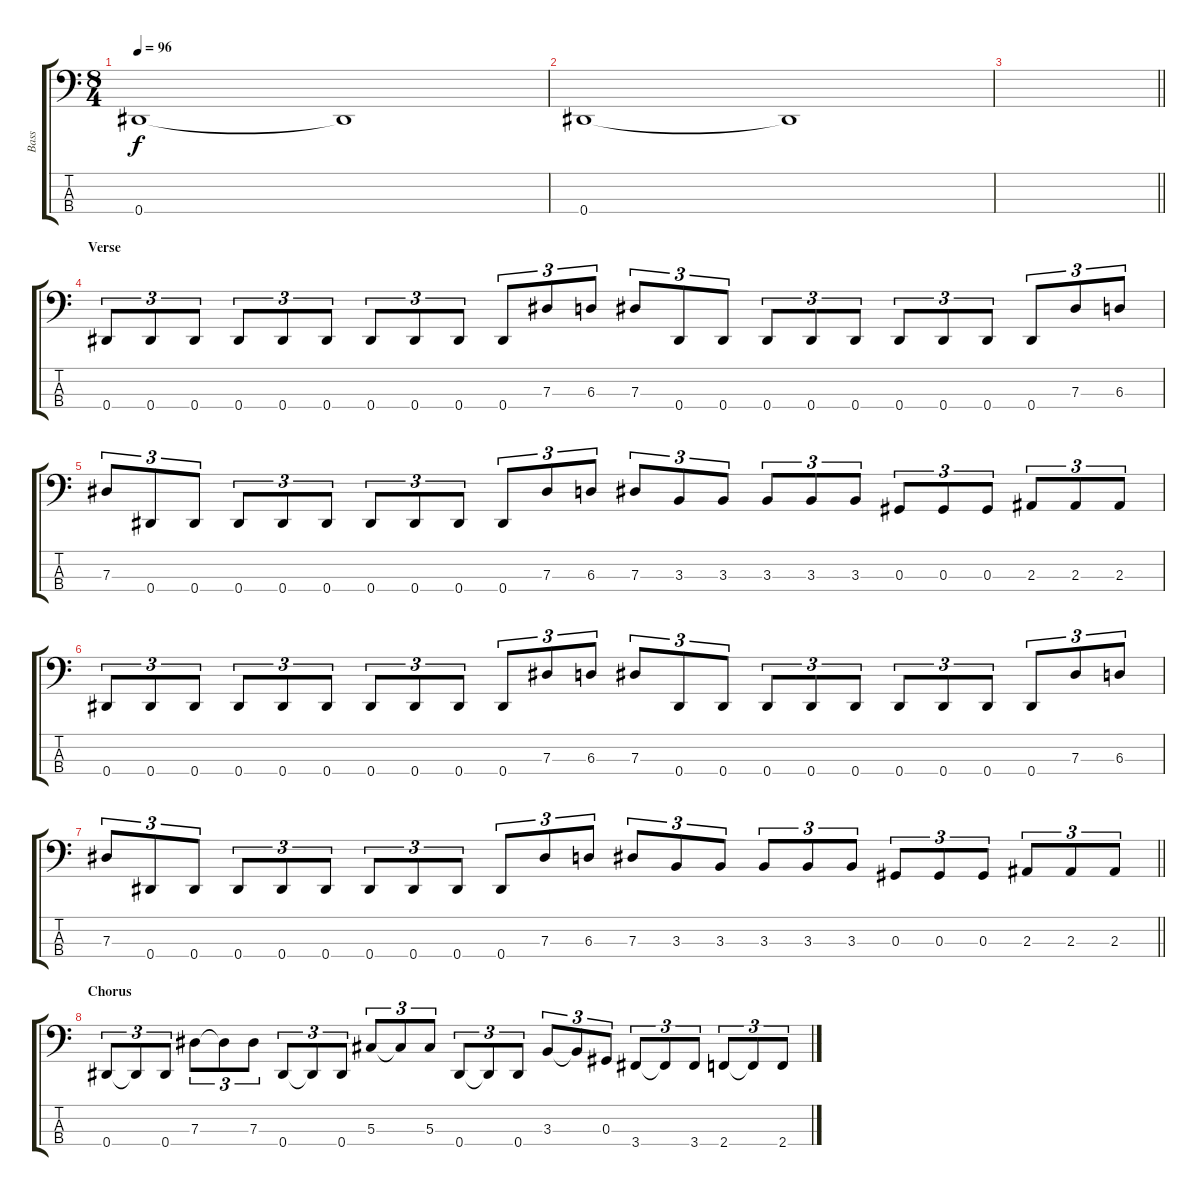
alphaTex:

\track ("Bass" "Bass") {instrument electricbassfinger}
\staff {score tabs}
\tuning (Gb2 Db2 Ab1 Eb1) {hide}
\ts (8 4)
\tempo 96
\clef f4
\ks c
0.4.1{dy f} 0.4{t}.1 |
0.4.1 0.4{t}.1 |
\barLineRight lightlight
|
\section ("" "Verse")
0.4.8{tu (3 2)} 0.4.8{tu (3 2)} 0.4.8{tu (3 2)} 0.4.8{tu (3 2)} 0.4.8{tu (3 2)} 0.4.8{tu (3 2)} 0.4.8{tu (3 2)} 0.4.8{tu (3 2)} 0.4.8{tu (3 2)} 0.4.8{tu (3 2)} 7.3.8{tu (3 2)} 6.3.8{tu (3 2)} 7.3.8{tu (3 2)} 0.4.8{tu (3 2)} 0.4.8{tu (3 2)} 0.4.8{tu (3 2)} 0.4.8{tu (3 2)} 0.4.8{tu (3 2)} 0.4.8{tu (3 2)} 0.4.8{tu (3 2)} 0.4.8{tu (3 2)} 0.4.8{tu (3 2)} 7.3.8{tu (3 2)} 6.3.8{tu (3 2)} |
7.3.8{tu (3 2)} 0.4.8{tu (3 2)} 0.4.8{tu (3 2)} 0.4.8{tu (3 2)} 0.4.8{tu (3 2)} 0.4.8{tu (3 2)} 0.4.8{tu (3 2)} 0.4.8{tu (3 2)} 0.4.8{tu (3 2)} 0.4.8{tu (3 2)} 7.3.8{tu (3 2)} 6.3.8{tu (3 2)} 7.3.8{tu (3 2)} 3.3.8{tu (3 2)} 3.3.8{tu (3 2)} 3.3.8{tu (3 2)} 3.3.8{tu (3 2)} 3.3.8{tu (3 2)} 0.3.8{tu (3 2)} 0.3.8{tu (3 2)} 0.3.8{tu (3 2)} 2.3.8{tu (3 2)} 2.3.8{tu (3 2)} 2.3.8{tu (3 2)} |
0.4.8{tu (3 2)} 0.4.8{tu (3 2)} 0.4.8{tu (3 2)} 0.4.8{tu (3 2)} 0.4.8{tu (3 2)} 0.4.8{tu (3 2)} 0.4.8{tu (3 2)} 0.4.8{tu (3 2)} 0.4.8{tu (3 2)} 0.4.8{tu (3 2)} 7.3.8{tu (3 2)} 6.3.8{tu (3 2)} 7.3.8{tu (3 2)} 0.4.8{tu (3 2)} 0.4.8{tu (3 2)} 0.4.8{tu (3 2)} 0.4.8{tu (3 2)} 0.4.8{tu (3 2)} 0.4.8{tu (3 2)} 0.4.8{tu (3 2)} 0.4.8{tu (3 2)} 0.4.8{tu (3 2)} 7.3.8{tu (3 2)} 6.3.8{tu (3 2)} |
\barLineRight lightlight
7.3.8{tu (3 2)} 0.4.8{tu (3 2)} 0.4.8{tu (3 2)} 0.4.8{tu (3 2)} 0.4.8{tu (3 2)} 0.4.8{tu (3 2)} 0.4.8{tu (3 2)} 0.4.8{tu (3 2)} 0.4.8{tu (3 2)} 0.4.8{tu (3 2)} 7.3.8{tu (3 2)} 6.3.8{tu (3 2)} 7.3.8{tu (3 2)} 3.3.8{tu (3 2)} 3.3.8{tu (3 2)} 3.3.8{tu (3 2)} 3.3.8{tu (3 2)} 3.3.8{tu (3 2)} 0.3.8{tu (3 2)} 0.3.8{tu (3 2)} 0.3.8{tu (3 2)} 2.3.8{tu (3 2)} 2.3.8{tu (3 2)} 2.3.8{tu (3 2)} |
\section ("" "Chorus")
0.4.8{tu (3 2)} 0.4{t}.8{tu (3 2)} 0.4.8{tu (3 2)} 7.3.8{tu (3 2)} 7.3{t}.8{tu (3 2)} 7.3.8{tu (3 2)} 0.4.8{tu (3 2)} 0.4{t}.8{tu (3 2)} 0.4.8{tu (3 2)} 5.3.8{tu (3 2)} 5.3{t}.8{tu (3 2)} 5.3.8{tu (3 2)} 0.4.8{tu (3 2)} 0.4{t}.8{tu (3 2)} 0.4.8{tu (3 2)} 3.3.8{tu (3 2)} 3.3{t}.8{tu (3 2)} 0.3.8{tu (3 2)} 3.4.8{tu (3 2)} 3.4{t}.8{tu (3 2)} 3.4.8{tu (3 2)} 2.4.8{tu (3 2)} 2.4{t}.8{tu (3 2)} 2.4.8{tu (3 2)}
